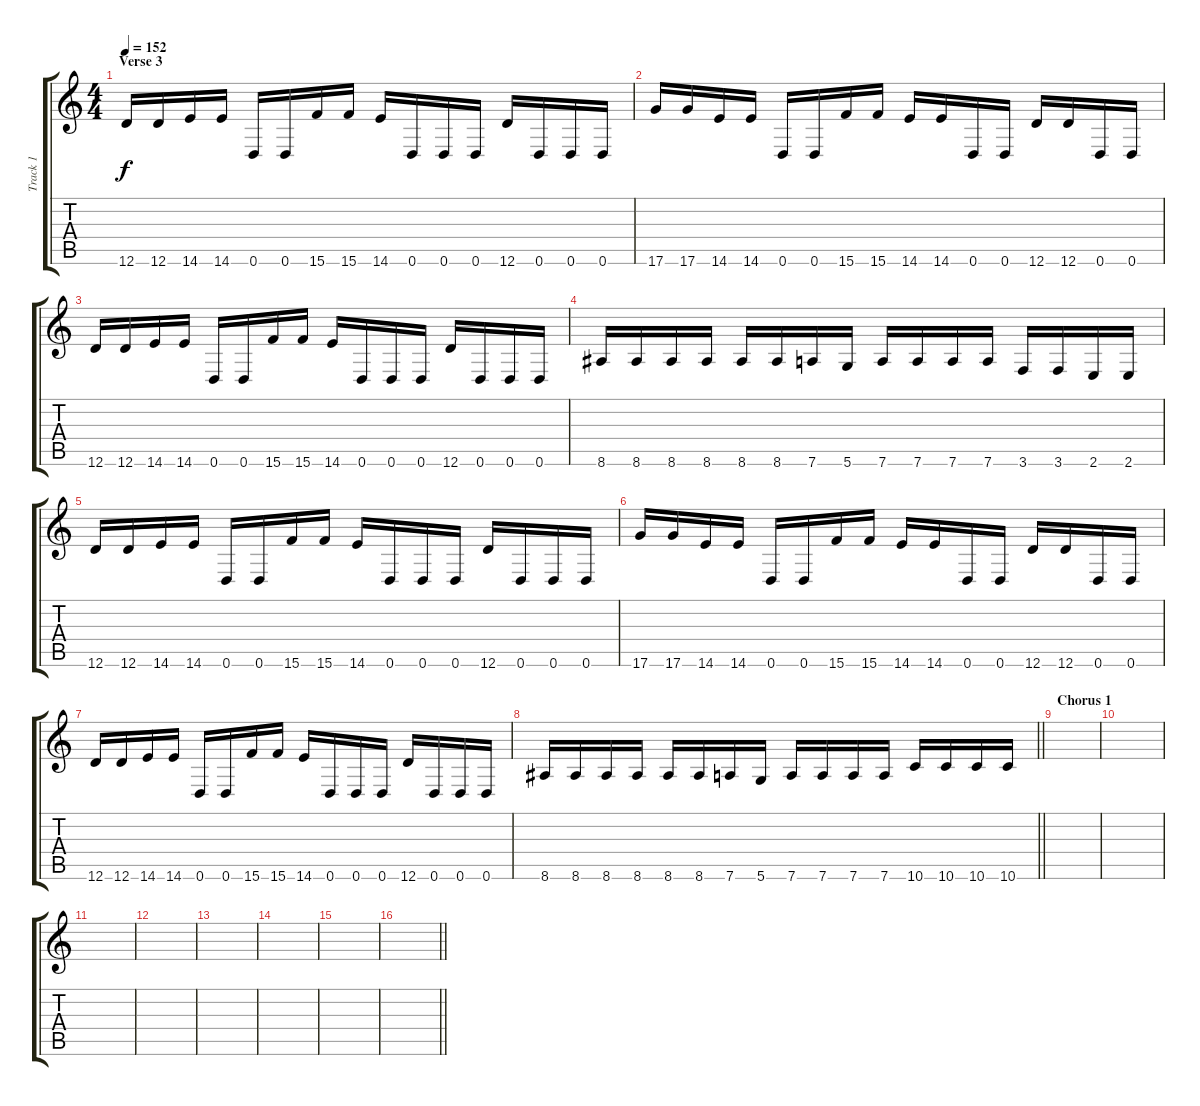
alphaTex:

\track ("Track 1" "Track 1") {instrument distortionguitar}
\staff {score tabs}
\tuning (E4 B3 G3 D3 A2 D2) {hide}
\ts (4 4)
\section ("" "Verse 3")
\tempo 152
\clef g2
\ks c
12.6.16{dy f} 12.6.16 14.6.16 14.6.16 0.6.16 0.6.16 15.6.16 15.6.16 14.6.16 0.6.16 0.6.16 0.6.16 12.6.16 0.6.16 0.6.16 0.6.16 |
17.6.16 17.6.16 14.6.16 14.6.16 0.6.16 0.6.16 15.6.16 15.6.16 14.6.16 14.6.16 0.6.16 0.6.16 12.6.16 12.6.16 0.6.16 0.6.16 |
12.6.16 12.6.16 14.6.16 14.6.16 0.6.16 0.6.16 15.6.16 15.6.16 14.6.16 0.6.16 0.6.16 0.6.16 12.6.16 0.6.16 0.6.16 0.6.16 |
8.6.16 8.6.16 8.6.16 8.6.16 8.6.16 8.6.16 7.6.16 5.6.16 7.6.16 7.6.16 7.6.16 7.6.16 3.6.16 3.6.16 2.6.16 2.6.16 |
12.6.16 12.6.16 14.6.16 14.6.16 0.6.16 0.6.16 15.6.16 15.6.16 14.6.16 0.6.16 0.6.16 0.6.16 12.6.16 0.6.16 0.6.16 0.6.16 |
17.6.16 17.6.16 14.6.16 14.6.16 0.6.16 0.6.16 15.6.16 15.6.16 14.6.16 14.6.16 0.6.16 0.6.16 12.6.16 12.6.16 0.6.16 0.6.16 |
12.6.16 12.6.16 14.6.16 14.6.16 0.6.16 0.6.16 15.6.16 15.6.16 14.6.16 0.6.16 0.6.16 0.6.16 12.6.16 0.6.16 0.6.16 0.6.16 |
\barLineRight lightlight
8.6.16 8.6.16 8.6.16 8.6.16 8.6.16 8.6.16 7.6.16 5.6.16 7.6.16 7.6.16 7.6.16 7.6.16 10.6.16 10.6.16 10.6.16 10.6.16 |
\section ("" "Chorus 1")
|
|
|
|
|
|
|
\barLineRight lightlight
